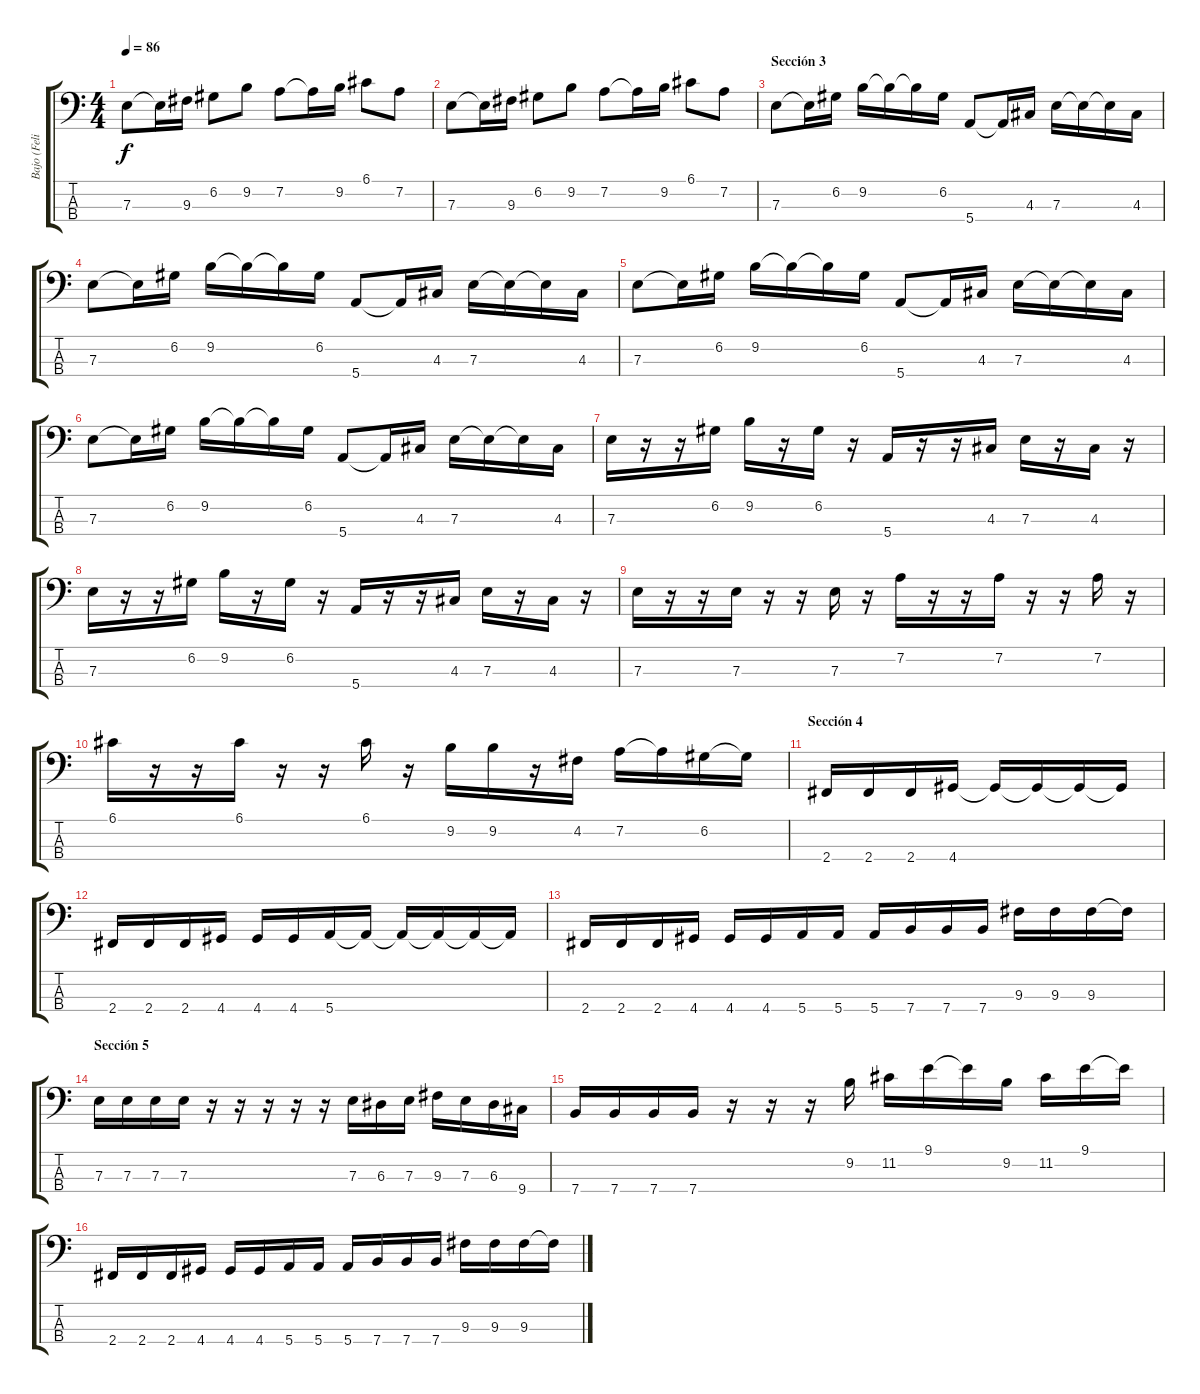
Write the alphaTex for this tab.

\track ("Bajo (Felipe)" "Bajo (Feli") {instrument electricbassfinger}
\staff {score tabs}
\tuning (G2 D2 A1 E1) {hide}
\ts (4 4)
\tempo 86
\clef f4
\ks c
7.3.8{dy f} 7.3{t}.16 9.3.16 6.2.8 9.2.8 7.2.8 7.2{t}.16 9.2.16 6.1.8 7.2.8 |
7.3.8 7.3{t}.16 9.3.16 6.2.8 9.2.8 7.2.8 7.2{t}.16 9.2.16 6.1.8 7.2.8 |
\section ("" "Sección 3")
7.3.8 7.3{t}.16 6.2.16 9.2.16 9.2{t}.16 9.2{t}.16 6.2.16 5.4.8 5.4{t}.16 4.3.16 7.3.16 7.3{t}.16 7.3{t}.16 4.3.16 |
7.3.8 7.3{t}.16 6.2.16 9.2.16 9.2{t}.16 9.2{t}.16 6.2.16 5.4.8 5.4{t}.16 4.3.16 7.3.16 7.3{t}.16 7.3{t}.16 4.3.16 |
7.3.8 7.3{t}.16 6.2.16 9.2.16 9.2{t}.16 9.2{t}.16 6.2.16 5.4.8 5.4{t}.16 4.3.16 7.3.16 7.3{t}.16 7.3{t}.16 4.3.16 |
7.3.8 7.3{t}.16 6.2.16 9.2.16 9.2{t}.16 9.2{t}.16 6.2.16 5.4.8 5.4{t}.16 4.3.16 7.3.16 7.3{t}.16 7.3{t}.16 4.3.16 |
7.3.16 r.16 r.16 6.2.16 9.2.16 r.16 6.2.16 r.16 5.4.16 r.16 r.16 4.3.16 7.3.16 r.16 4.3.16 r.16 |
7.3.16 r.16 r.16 6.2.16 9.2.16 r.16 6.2.16 r.16 5.4.16 r.16 r.16 4.3.16 7.3.16 r.16 4.3.16 r.16 |
7.3.16 r.16 r.16 7.3.16 r.16 r.16 7.3.16 r.16 7.2.16 r.16 r.16 7.2.16 r.16 r.16 7.2.16 r.16 |
6.1.16 r.16 r.16 6.1.16 r.16 r.16 6.1.16 r.16 9.2.16 9.2.16 r.16 4.2.16 7.2.16 7.2{t}.16 6.2.16 6.2{t}.16 |
\section ("" "Sección 4")
2.4.16 2.4.16 2.4.16 4.4.16 4.4{t}.16 4.4{t}.16 4.4{t}.16 4.4{t}.16 |
2.4.16 2.4.16 2.4.16 4.4.16 4.4.16 4.4.16 5.4.16 5.4{t}.16 5.4{t}.16 5.4{t}.16 5.4{t}.16 5.4{t}.16 |
2.4.16 2.4.16 2.4.16 4.4.16 4.4.16 4.4.16 5.4.16 5.4.16 5.4.16 7.4.16 7.4.16 7.4.16 9.3.16 9.3.16 9.3.16 9.3{t}.16 |
\section ("" "Sección 5")
7.3.16 7.3.16 7.3.16 7.3.16 r.16 r.16 r.16 r.16 r.16 7.3.16 6.3.16 7.3.16 9.3.16 7.3.16 6.3.16 9.4.16 |
7.4.16 7.4.16 7.4.16 7.4.16 r.16 r.16 r.16 9.2.16 11.2.16 9.1.16 9.1{t}.16 9.2.16 11.2.16 9.1.16 9.1{t}.16 |
2.4.16 2.4.16 2.4.16 4.4.16 4.4.16 4.4.16 5.4.16 5.4.16 5.4.16 7.4.16 7.4.16 7.4.16 9.3.16 9.3.16 9.3.16 9.3{t}.16
